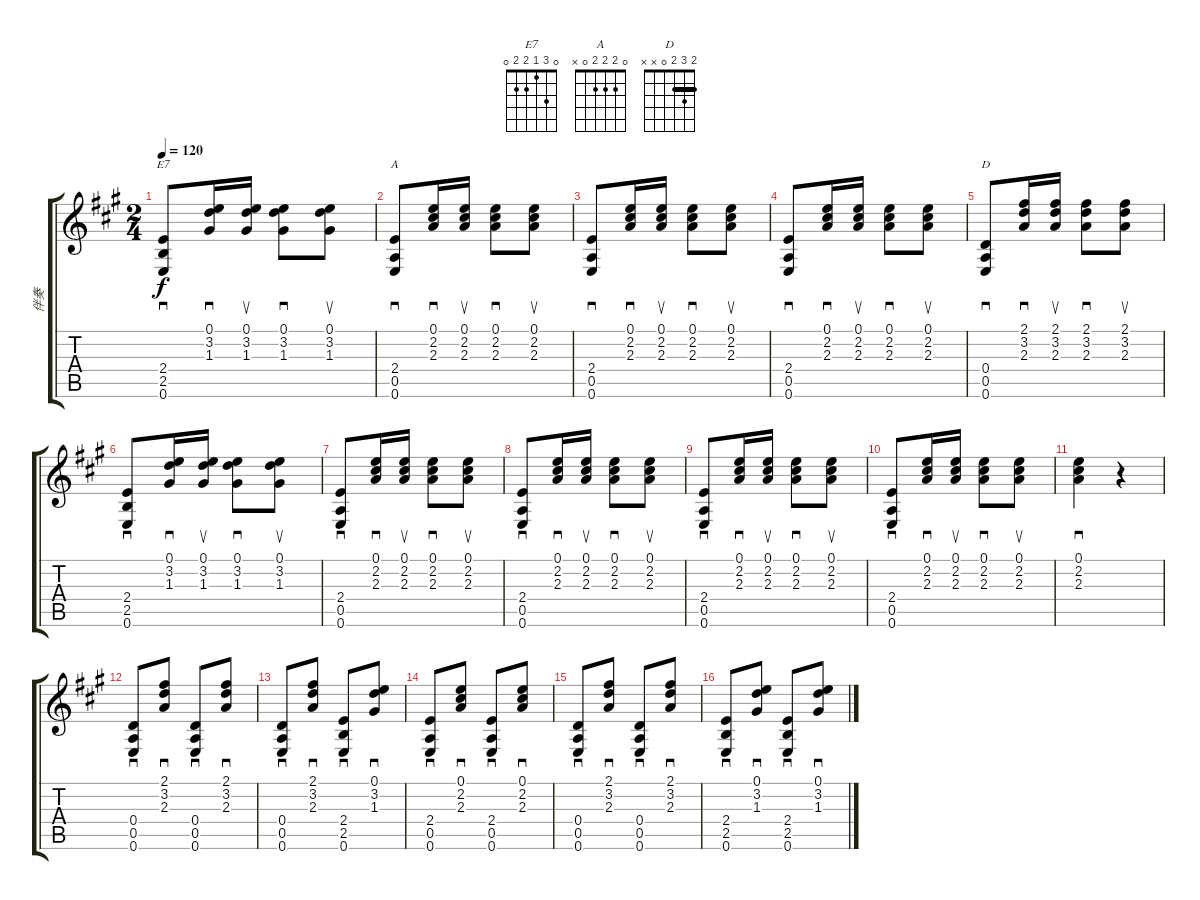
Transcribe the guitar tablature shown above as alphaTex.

\track ("伴奏" "伴奏") {instrument acousticguitarsteel}
\staff {score tabs}
\tuning (E4 B3 G3 D3 A2 E2) {hide}
\chord ("E7" 0 3 1 2 2 0)
\chord ("A" 0 2 2 2 0 x)
\chord ("D" 2 3 2 0 x x) {barre 2}
\ts (2 4)
\tempo 120
\clef g2
\ks a
(2.4 2.5 0.6).8{sd ch "E7" dy f} (0.1 3.2 1.3).16{sd} (0.1 3.2 1.3).16{su} (0.1 3.2 1.3).8{sd} (0.1 3.2 1.3).8{su} |
(2.4 0.5 0.6).8{sd ch "A"} (0.1 2.2 2.3).16{sd} (0.1 2.2 2.3).16{su} (0.1 2.2 2.3).8{sd} (0.1 2.2 2.3).8{su} |
(2.4 0.5 0.6).8{sd} (0.1 2.2 2.3).16{sd} (0.1 2.2 2.3).16{su} (0.1 2.2 2.3).8{sd} (0.1 2.2 2.3).8{su} |
(2.4 0.5 0.6).8{sd} (0.1 2.2 2.3).16{sd} (0.1 2.2 2.3).16{su} (0.1 2.2 2.3).8{sd} (0.1 2.2 2.3).8{su} |
(0.4 0.5 0.6).8{sd ch "D"} (2.1 3.2 2.3).16{sd} (2.1 3.2 2.3).16{su} (2.1 3.2 2.3).8{sd} (2.1 3.2 2.3).8{su} |
(2.4 2.5 0.6).8{sd} (0.1 3.2 1.3).16{sd} (0.1 3.2 1.3).16{su} (0.1 3.2 1.3).8{sd} (0.1 3.2 1.3).8{su} |
(2.4 0.5 0.6).8{sd} (0.1 2.2 2.3).16{sd} (0.1 2.2 2.3).16{su} (0.1 2.2 2.3).8{sd} (0.1 2.2 2.3).8{su} |
(2.4 0.5 0.6).8{sd} (0.1 2.2 2.3).16{sd} (0.1 2.2 2.3).16{su} (0.1 2.2 2.3).8{sd} (0.1 2.2 2.3).8{su} |
(2.4 0.5 0.6).8{sd} (0.1 2.2 2.3).16{sd} (0.1 2.2 2.3).16{su} (0.1 2.2 2.3).8{sd} (0.1 2.2 2.3).8{su} |
(2.4 0.5 0.6).8{sd} (0.1 2.2 2.3).16{sd} (0.1 2.2 2.3).16{su} (0.1 2.2 2.3).8{sd} (0.1 2.2 2.3).8{su} |
(0.1 2.2 2.3).4{sd} r.4 |
(0.4 0.5 0.6).8{sd} (2.1 3.2 2.3).8{sd} (0.4 0.5 0.6).8{sd} (2.1 3.2 2.3).8{sd} |
(0.4 0.5 0.6).8{sd} (2.1 3.2 2.3).8{sd} (2.4 2.5 0.6).8{sd} (0.1 3.2 1.3).8{sd} |
(2.4 0.5 0.6).8{sd} (0.1 2.2 2.3).8{sd} (2.4 0.5 0.6).8{sd} (0.1 2.2 2.3).8{sd} |
(0.4 0.5 0.6).8{sd} (2.1 3.2 2.3).8{sd} (0.4 0.5 0.6).8{sd} (2.1 3.2 2.3).8{sd} |
(2.4 2.5 0.6).8{sd} (0.1 3.2 1.3).8{sd} (2.4 2.5 0.6).8{sd} (0.1 3.2 1.3).8{sd}
